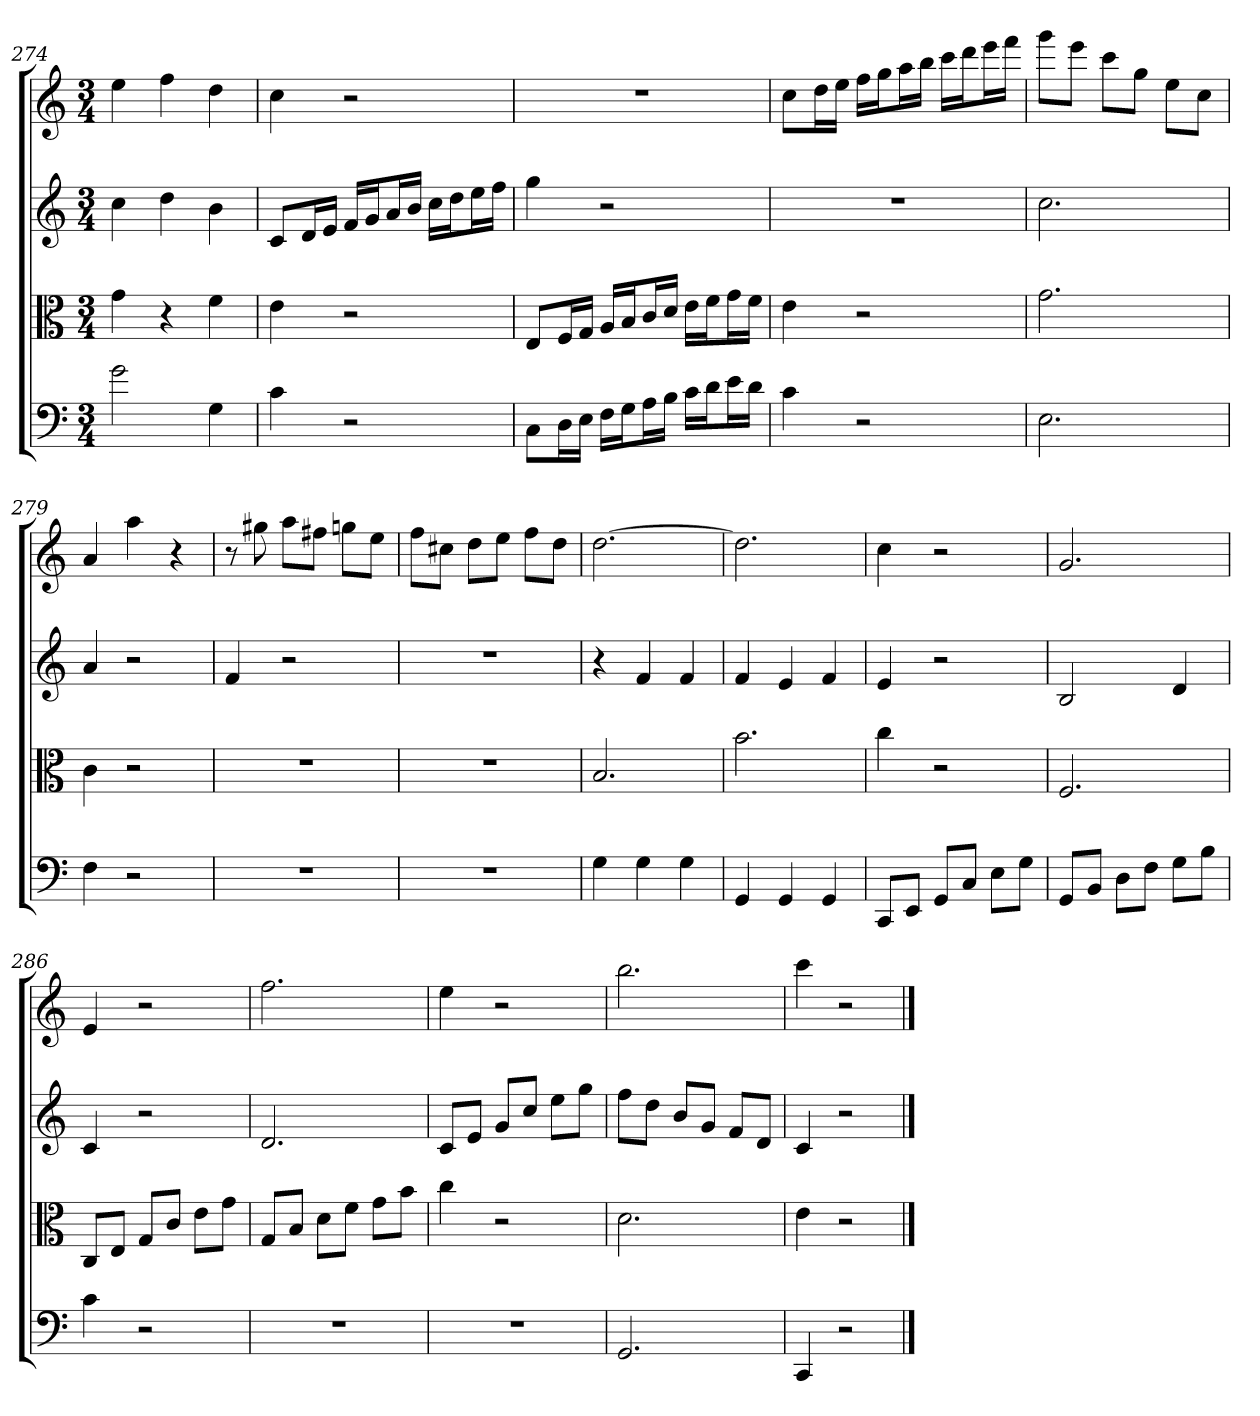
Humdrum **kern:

**kern	**kern	**kern	**kern
*part4	*part3	*part2	*part1
*staff4	*staff3	*staff2	*staff1
*clefF4	*clefC3	*	*
*k[]	*k[]	*k[]	*k[]
*C:	*C:	*C:	*C:
*M3/4	*M3/4	*M3/4	*M3/4
=274	=274	=274	=274
2g	4g	4cc	4ee
.	4r	4dd	4ff
4G	4f	4b	4dd
=275	=275	=275	=275
4c	4e	8cL	4cc
.	.	16dL	.
.	.	16eJJ	.
2r	2r	16fLL	2r
.	.	16gJ	.
.	.	16aL	.
.	.	16bJJ	.
.	.	16ccLL	.
.	.	16ddJ	.
.	.	16eeL	.
.	.	16ffJJ	.
=276	=276	=276	=276
8C\L	8E/L	4gg	2.r
16D\L	16F/L	.	.
16E\JJ	16G/JJ	.	.
16F\LL	16A/LL	2r	.
16G\J	16B/J	.	.
16A\L	16c/L	.	.
16B\JJ	16d/JJ	.	.
16c\LL	16e\LL	.	.
16d\J	16f\J	.	.
16e\L	16g\L	.	.
16d\JJ	16f\JJ	.	.
=277	=277	=277	=277
4c	4e	2.r	8ccL
.	.	.	16ddL
.	.	.	16eeJJ
2r	2r	.	16ffLL
.	.	.	16ggJ
.	.	.	16aaL
.	.	.	16bbJJ
.	.	.	16cccLL
.	.	.	16dddJ
.	.	.	16eeeL
.	.	.	16fffJJ
=278	=278	=278	=278
2.E	2.g	2.cc	8gggL
.	.	.	8eeeJ
.	.	.	8cccL
.	.	.	8ggJ
.	.	.	8eeL
.	.	.	8ccJ
=279	=279	=279	=279
4F	4c	4a	4a
2r	2r	2r	4aa
.	.	.	4r
=280	=280	=280	=280
2.r	2.r	4f	8r
.	.	.	8gg#X
.	.	2r	8aaL
.	.	.	8ff#XJ
.	.	.	8ggnL
.	.	.	8eeJ
=281	=281	=281	=281
2.r	2.r	2.r	8ffL
.	.	.	8cc#XJ
.	.	.	8ddL
.	.	.	8eeJ
.	.	.	8ffL
.	.	.	8ddJ
=282	=282	=282	=282
4G	2.B	4r	[2.dd
4G	.	4f	.
4G	.	4f	.
=283	=283	=283	=283
4GG	2.b	4f	2.dd]
4GG	.	4e	.
4GG	.	4f	.
=284	=284	=284	=284
8CC/L	4cc	4e	4cc
8EE/J	.	.	.
8GG/L	2r	2r	2r
8C/J	.	.	.
8E\L	.	.	.
8G\J	.	.	.
=285	=285	=285	=285
8GG/L	2.F	2B	2.g
8BB/J	.	.	.
8D\L	.	.	.
8F\J	.	.	.
8G\L	.	4d	.
8B\J	.	.	.
=286	=286	=286	=286
4c	8C/L	4c	4e
.	8E/J	.	.
2r	8G/L	2r	2r
.	8c/J	.	.
.	8e\L	.	.
.	8g\J	.	.
=287	=287	=287	=287
2.r	8G/L	2.d	2.ff
.	8B/J	.	.
.	8d\L	.	.
.	8f\J	.	.
.	8g\L	.	.
.	8b\J	.	.
=288	=288	=288	=288
2.r	4cc	8cL	4ee
.	.	8eJ	.
.	2r	8gL	2r
.	.	8ccJ	.
.	.	8eeL	.
.	.	8ggJ	.
=289	=289	=289	=289
2.GG	2.d	8ffL	2.bb
.	.	8ddJ	.
.	.	8bL	.
.	.	8gJ	.
.	.	8fL	.
.	.	8dJ	.
=290	=290	=290	=290
4CC	4e	4c	4ccc
2r	2r	2r	2r
==	==	==	==
*-	*-	*-	*-
